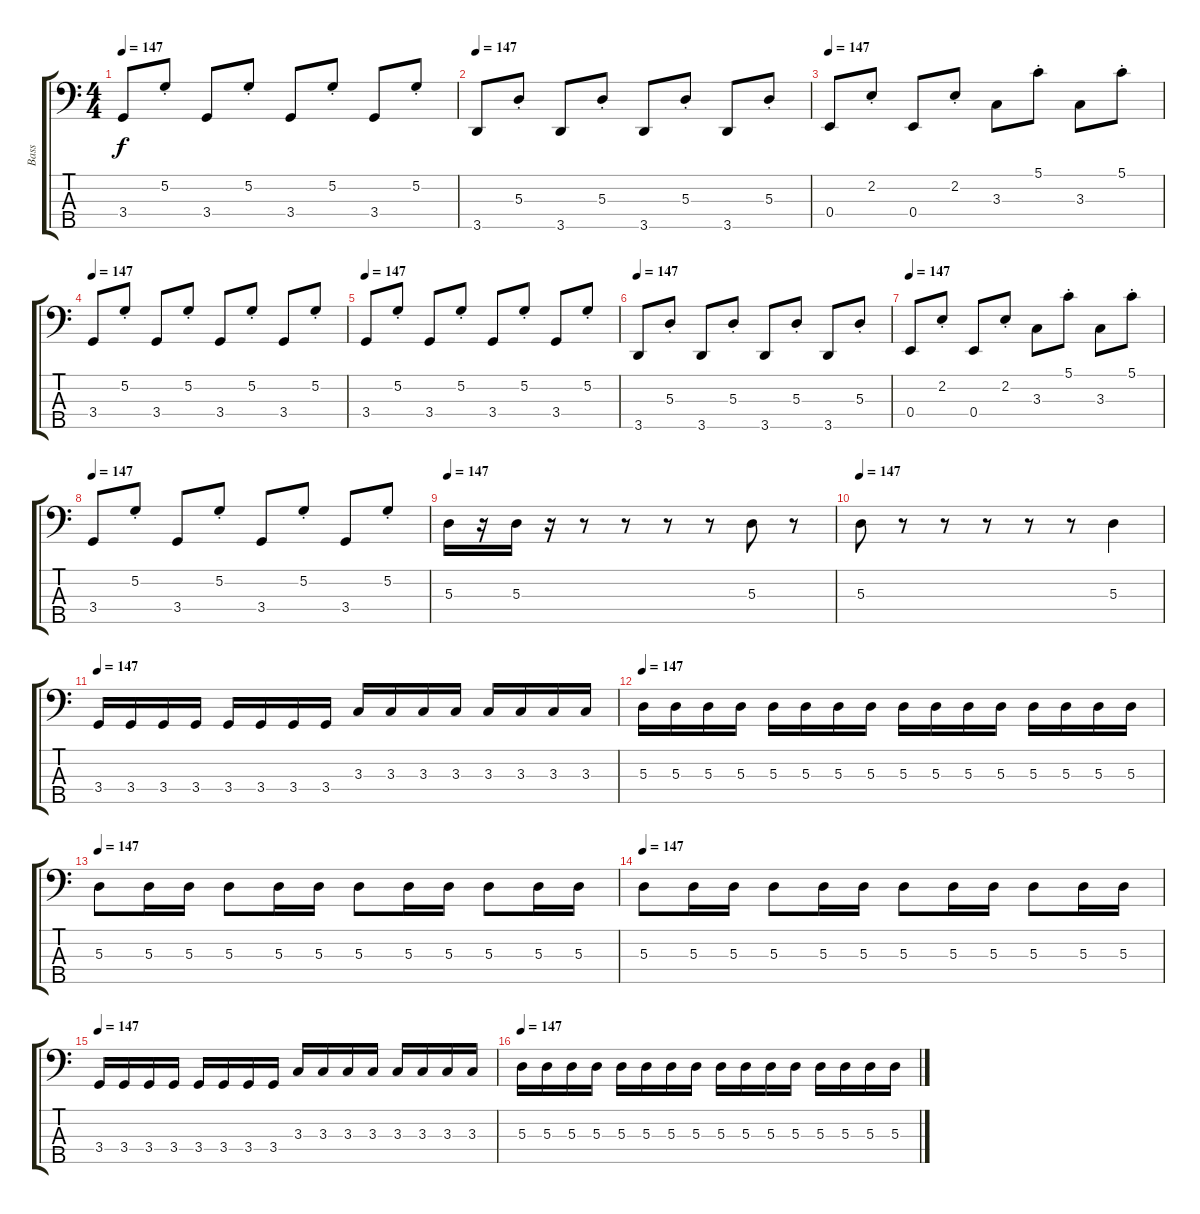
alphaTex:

\track ("Bass" "Bass") {instrument electricbassfinger}
\staff {score tabs}
\tuning (G2 D2 A1 E1 B0) {hide}
\ts (4 4)
\tempo 147
\clef f4
\ks c
3.4.8{dy f} 5.2{st}.8 3.4.8 5.2{st}.8 3.4.8 5.2{st}.8 3.4.8 5.2{st}.8 |
\tempo 147
3.5.8 5.3{st}.8 3.5.8 5.3{st}.8 3.5.8 5.3{st}.8 3.5.8 5.3{st}.8 |
\tempo 147
0.4.8 2.2{st}.8 0.4.8 2.2{st}.8 3.3.8 5.1{st}.8 3.3.8 5.1{st}.8 |
\tempo 147
3.4.8 5.2{st}.8 3.4.8 5.2{st}.8 3.4.8 5.2{st}.8 3.4.8 5.2{st}.8 |
\tempo 147
3.4.8 5.2{st}.8 3.4.8 5.2{st}.8 3.4.8 5.2{st}.8 3.4.8 5.2{st}.8 |
\tempo 147
3.5.8 5.3{st}.8 3.5.8 5.3{st}.8 3.5.8 5.3{st}.8 3.5.8 5.3{st}.8 |
\tempo 147
0.4.8 2.2{st}.8 0.4.8 2.2{st}.8 3.3.8 5.1{st}.8 3.3.8 5.1{st}.8 |
\tempo 147
3.4.8 5.2{st}.8 3.4.8 5.2{st}.8 3.4.8 5.2{st}.8 3.4.8 5.2{st}.8 |
\tempo 147
5.3.16 r.16 5.3.16 r.16 r.8 r.8 r.8 r.8 5.3.8 r.8 |
\tempo 147
5.3.8 r.8 r.8 r.8 r.8 r.8 5.3.4 |
\tempo 147
3.4.16 3.4.16 3.4.16 3.4.16 3.4.16 3.4.16 3.4.16 3.4.16 3.3.16 3.3.16 3.3.16 3.3.16 3.3.16 3.3.16 3.3.16 3.3.16 |
\tempo 147
5.3.16 5.3.16 5.3.16 5.3.16 5.3.16 5.3.16 5.3.16 5.3.16 5.3.16 5.3.16 5.3.16 5.3.16 5.3.16 5.3.16 5.3.16 5.3.16 |
\tempo 147
5.3.8 5.3.16 5.3.16 5.3.8 5.3.16 5.3.16 5.3.8 5.3.16 5.3.16 5.3.8 5.3.16 5.3.16 |
\tempo 147
5.3.8 5.3.16 5.3.16 5.3.8 5.3.16 5.3.16 5.3.8 5.3.16 5.3.16 5.3.8 5.3.16 5.3.16 |
\tempo 147
3.4.16 3.4.16 3.4.16 3.4.16 3.4.16 3.4.16 3.4.16 3.4.16 3.3.16 3.3.16 3.3.16 3.3.16 3.3.16 3.3.16 3.3.16 3.3.16 |
\tempo 147
5.3.16 5.3.16 5.3.16 5.3.16 5.3.16 5.3.16 5.3.16 5.3.16 5.3.16 5.3.16 5.3.16 5.3.16 5.3.16 5.3.16 5.3.16 5.3.16
